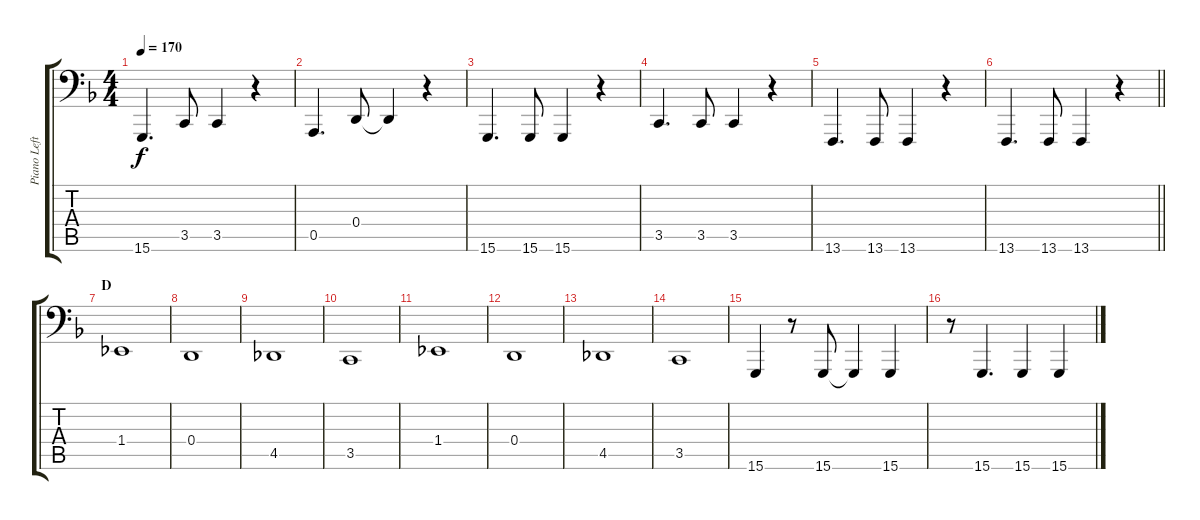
\track ("Piano Left (Kotobuki Tsumugi)" "Piano Left") {instrument acousticgrandpiano}
\staff {score tabs}
\tuning (E3 B2 G2 D2 A1 E0) {hide}
\ts (4 4)
\tempo 170
\clef f4
\ks f
15.6.4{d dy f} 3.5.8 3.5.4 r.4 |
0.5.4{d} 0.4.8 0.4{t}.4 r.4 |
15.6.4{d} 15.6.8 15.6.4 r.4 |
3.5.4{d} 3.5.8 3.5.4 r.4 |
13.6.4{d} 13.6.8 13.6.4 r.4 |
\barLineRight lightlight
13.6.4{d} 13.6.8 13.6.4 r.4 |
\section ("" "D")
1.4.1 |
0.4.1 |
4.5.1 |
3.5.1 |
1.4.1 |
0.4.1 |
4.5.1 |
3.5.1 |
15.6.4 r.8 15.6.8 15.6{t}.4 15.6.4 |
r.8 15.6.4{d} 15.6.4 15.6.4
